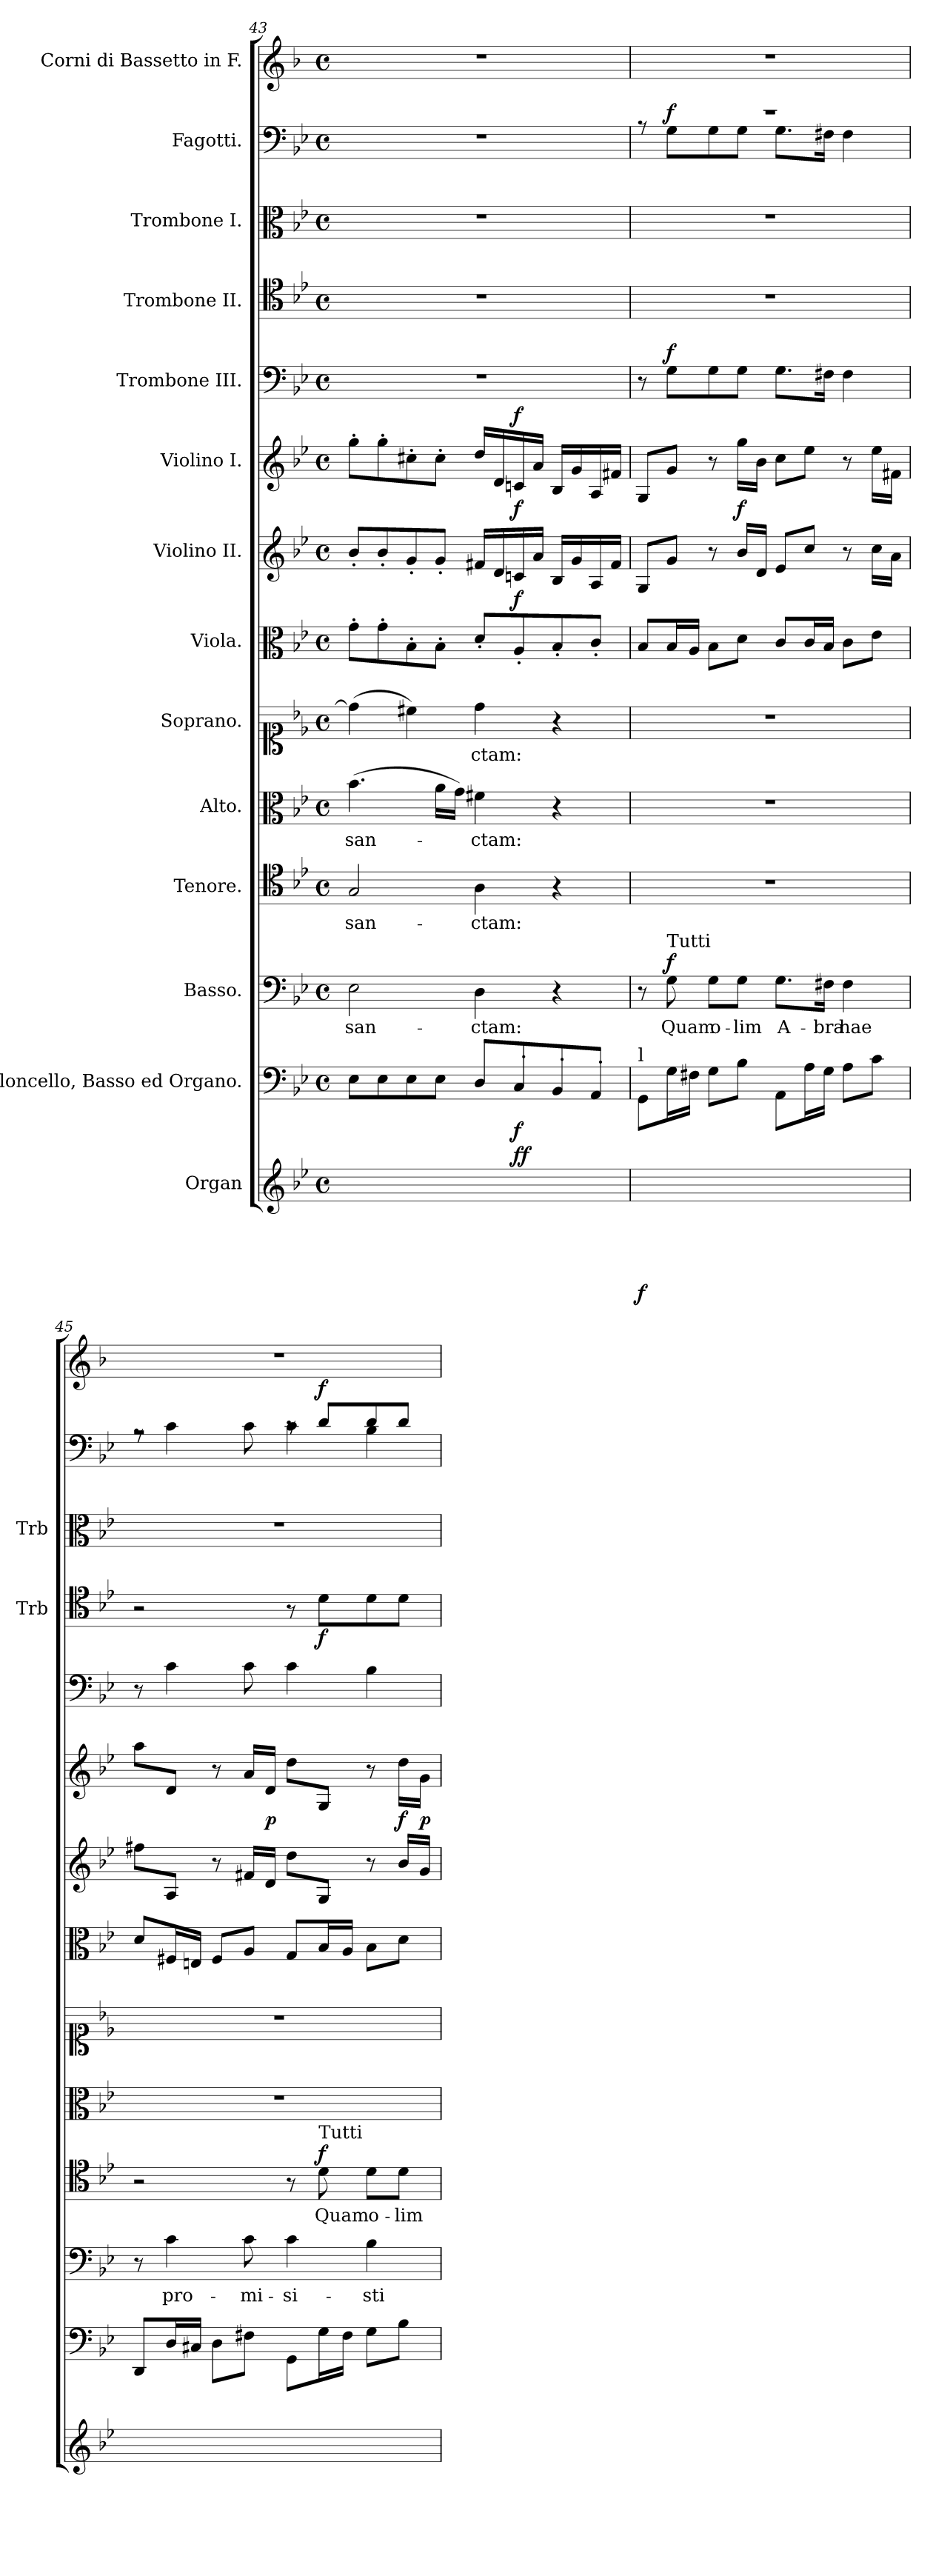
**kern	**dynam	**kern	**dynam	**kern	**text	**dynam	**kern	**text	**dynam	**kern	**text	**kern	**text	**kern	**text	**dynam	**kern	**text	**dynam	**kern	**text	**dynam	**kern	**text	**dynam	**kern	**dynam	**kern	**kern	**text	**dynam	**kern
*part14	*part14	*part13	*part13	*part12	*part12	*part12	*part11	*part11	*part11	*part10	*part10	*part9	*part9	*part8	*part8	*part8	*part7	*part7	*part7	*part6	*part6	*part6	*part5	*part5	*part5	*part4	*part4	*part3	*part2	*part2	*part2	*part1
*staff14	*staff14	*staff13	*staff13	*staff12	*staff12	*staff12	*staff11	*staff11	*staff11	*staff10	*staff10	*staff9	*staff9	*staff8	*staff8	*staff8	*staff7	*staff7	*staff7	*staff6	*staff6	*staff6	*staff5	*staff5	*staff5	*staff4	*staff4	*staff3	*staff2	*staff2	*staff2	*staff1
*I"Organ	*	*I"Violoncello, Basso ed Organo.	*	*I"Basso.	*	*	*I"Tenore.	*	*	*I"Alto.	*	*I"Soprano.	*	*I"Viola.	*	*	*I"Violino II.	*	*	*I"Violino I.	*	*	*I"Trombone III.	*	*	*I"Trombone II.	*	*I"Trombone I.	*I"Fagotti.	*	*	*I"Corni di Bassetto in F.
*	*	*	*	*	*	*	*	*	*	*	*	*	*	*	*	*	*	*	*	*	*	*	*	*	*	*I'Trb	*	*I'Trb	*	*	*	*
!!LO:PB:g=z
*clefG2	*	*clefF4	*	*clefF4	*	*	*clefC4	*	*	*clefC3	*	*clefC1	*	*clefC3	*	*	*clefG2	*	*	*clefG2	*	*	*clefF4	*	*	*clefC4	*	*clefC3	*clefF4	*	*	*clefG2
*	*	*	*	*	*	*	*	*	*	*	*	*	*	*	*	*	*	*	*	*	*	*	*	*	*	*	*	*	*	*	*	*ITrd4c7
*k[b-e-]	*	*k[b-e-]	*	*k[b-e-]	*	*	*k[b-e-]	*	*	*k[b-e-]	*	*k[b-e-]	*	*k[b-e-]	*	*	*k[b-e-]	*	*	*k[b-e-]	*	*	*k[b-e-]	*	*	*k[b-e-]	*	*k[b-e-]	*k[b-e-]	*	*	*k[b-e-]
*M4/4	*	*M4/4	*	*M4/4	*	*	*M4/4	*	*	*M4/4	*	*M4/4	*	*M4/4	*	*	*M4/4	*	*	*M4/4	*	*	*M4/4	*	*	*M4/4	*	*M4/4	*M4/4	*	*	*M4/4
*met(c)	*	*met(c)	*	*met(c)	*	*	*met(c)	*	*	*met(c)	*	*met(c)	*	*met(c)	*	*	*met(c)	*	*	*met(c)	*	*	*met(c)	*	*	*met(c)	*	*met(c)	*met(c)	*	*	*met(c)
=43	=43	=43	=43	=43	=43	=43	=43	=43	=43	=43	=43	=43	=43	=43	=43	=43	=43	=43	=43	=43	=43	=43	=43	=43	=43	=43	=43	=43	=43	=43	=43	=43
*^	*	*^	*	*	*	*	*	*	*	*	*	*	*	*	*	*	*	*	*	*	*	*	*	*	*	*	*	*	*	*	*	*
!	!	!	!	!	!	!	!LO:LY:b	!	!	!LO:LY:b	!	!	!LO:LY:b	!	!	!	!	!	!	!	!	!	!	!	!	!	!	!	!	!	!	!	!	!
4G\yy 4B-\yy 4d\yy 4e-\yy	8EE-/Lyy	.	8E-\L	8EE-\Lyy	.	2E-\	san-	.	2G/	san-	.	(>4.b-\	san-	(>4dd\]	.	8g'\L	.	.	8b-'/L	.	.	8gg'\L	.	.	1r	.	.	1r	.	1r	1r	.	.	1r
.	8EE-/yy	.	8E-\	8EE-\yy	.	.	.	.	.	.	.	.	.	.	.	8g'\	.	.	8b-'/	.	.	8gg'\	.	.	.	.	.	.	.	.	.	.	.	.
4c#X\yy 4e-\yy 4g\yy	8EE-/yy	.	8E-\	8EE-\yy	.	.	.	.	.	.	.	.	.	4cc#X\)	.	8B-'\	.	.	8g'/	.	.	8cc#X'\	.	.	.	.	.	.	.	.	.	.	.	.
.	8EE-/Jyy	.	8E-\J	8EE-\Jyy	.	.	.	.	.	.	.	16a\LL	.	.	.	8B-'\J	.	.	8g'/J	.	.	8cc#'\J	.	.	.	.	.	.	.	.	.	.	.	.
.	.	.	.	.	.	.	.	.	.	.	.	16g\JJ)	.	.	.	.	.	.	.	.	.	.	.	.	.	.	.	.	.	.	.	.	.	.
!	!	!	!	!	!	!	!LO:LY:b	!	!	!LO:LY:b	!	!	!LO:LY:b	!	!LO:LY:b	!	!	!	!	!	!	!	!	!	!	!	!	!	!	!	!	!	!	!
8d\yy 8f#X\yy 8a\yyL	8DD/Lyy	.	8D/L	8DD/Lyy	.	4D\	-ctam:	.	4A\	-ctam:	.	4f#X\	-ctam:	4dd\	-ctam:	8d'/L	.	.	16f#X/LL	.	.	16dd/LL	.	.	.	.	.	.	.	.	.	.	.	.
.	.	.	.	.	.	.	.	.	.	.	.	.	.	.	.	.	.	.	16d/	.	.	16d/	.	.	.	.	.	.	.	.	.	.	.	.
!	!	!LO:DY:b	!	!	!	!	!	!	!	!	!	!	!	!	!	!	!	!	!	!	!	!	!	!	!	!	!	!	!	!	!	!	!	!
!	!	!LO:DY:n=1:a	!	!	!LO:DY:b	!	!	!	!	!	!	!	!	!	!	!	!	!LO:DY:b	!	!	!LO:DY:b	!	!	!LO:DY:b	!	!	!	!	!	!	!	!	!	!
8A\yy 8cn\yy [8d\yy	8CC/yy	f f	8C'/	8CC'/yy	f	.	.	.	.	.	.	.	.	.	.	8A'/	.	f	16cn/	.	f	16cn/	.	f	.	.	.	.	.	.	.	.	.	.
.	.	.	.	.	.	.	.	.	.	.	.	.	.	.	.	.	.	.	16a/JJ	.	.	16a/JJ	.	.	.	.	.	.	.	.	.	.	.	.
8B-\yy 8d\yy_ 8en\yy	8BBB-/yy	.	8BB-'/	8BBB-'/yy	.	4r	.	.	4r	.	.	4r	.	4r	.	8B-'/	.	.	16B-/LL	.	.	16B-/LL	.	.	.	.	.	.	.	.	.	.	.	.
.	.	.	.	.	.	.	.	.	.	.	.	.	.	.	.	.	.	.	16g/	.	.	16g/	.	.	.	.	.	.	.	.	.	.	.	.
8c\yy 8d\yy] 8f#\yyJ	8AAA/Jyy	.	8AA'/J	8AAA'/Jyy	.	.	.	.	.	.	.	.	.	.	.	8c'/J	.	.	16A/	.	.	16A/	.	.	.	.	.	.	.	.	.	.	.	.
.	.	.	.	.	.	.	.	.	.	.	.	.	.	.	.	.	.	.	16f#/JJ	.	.	16f#X/JJ	.	.	.	.	.	.	.	.	.	.	.	.
=44	=44	=44	=44	=44	=44	=44	=44	=44	=44	=44	=44	=44	=44	=44	=44	=44	=44	=44	=44	=44	=44	=44	=44	=44	=44	=44	=44	=44	=44	=44	=44	=44	=44	=44
!	!	!	!LO:TX:a:t=l	!	!	!	!	!	!	!	!	!	!	!	!	!	!	!	!	!	!	!	!	!	!	!	!	!	!	!	!	!	!	!
!	!	!LO:DY:b	!	!	!	!	!	!	!	!	!	!	!	!	!	!	!LO:LY:b	!	!	!LO:LY:b	!	!	!LO:LY:b	!	!	!	!	!	!	!	!	!	!	!
*	*	*	*	*	*	*	*	*	*	*	*	*	*	*	*	*	*	*	*	*	*	*	*	*	*	*	*	*	*	*	*^	*	*	*
8.G\yy 8.B-\yy 8.d\yy 8.g\yyL	8GGG/Lyy	f	8GG\L	8GGG\Lyy	.	8r	.	.	1r	.	.	1r	.	1r	.	8B-/L	.	.	8G/L	.	.	8G/L	.	.	8r	.	.	1r	.	1r	1r	8rA	.	.	1r
!	!	!	!	!	!	!LO:TX:a:t=Tutti	!	!	!	!	!	!	!	!	!	!	!	!	!	!	!	!	!	!	!	!	!	!	!	!	!	!	!	!	!
!	!	!	!	!	!	!	!LO:LY:b	!LO:DY:a	!	!	!	!	!	!	!	!	!	!	!	!	!	!	!	!	!	!	!LO:DY:b	!	!	!	!	!	!	!LO:DY:b	!
.	16GG/Lyy	.	16G\L	16GG\Lyy	.	8G\	Quam	f	.	.	.	.	.	.	.	16B-/L	.	.	8g/J	.	.	8g/J	.	.	8G\L	.	f	.	.	.	.	8G\L	.	f	.
16F#X\yy 16B-\yy 16d\yy 16f#X\yyJk	16FF#X/JJyy	.	16F#X\JJ	16FF#X\JJyy	.	.	.	.	.	.	.	.	.	.	.	16A/JJ	.	.	.	.	.	.	.	.	.	.	.	.	.	.	.	.	.	.	.
!	!	!	!	!	!	!	!LO:LY:b	!	!	!	!	!	!	!	!	!	!	!	!	!	!	!	!	!	!	!LO:LY:b	!	!	!	!	!	!	!	!	!
8G\yy 8B-\yy 8d\yyL	8GG/Lyy	.	8G\L	8GG\Lyy	.	8G\L	o-	.	.	.	.	.	.	.	.	8B-\L	.	.	8r	.	.	8r	.	.	8G\	.	.	.	.	.	.	8G\	.	.	.
!	!	!	!	!	!	!	!LO:LY:b	!	!	!	!	!	!	!	!	!	!	!	!	!	!LO:DY:b	!	!	!	!	!	!	!	!	!	!	!	!	!	!
8B-\yy 8d\yy 8g\yyJ	8BB-/Jyy	.	8B-\J	8BB-\Jyy	.	8G\J	-lim	.	.	.	.	.	.	.	.	8d\J	.	.	16b-/LL	.	f	16gg\LL	.	.	8G\J	.	.	.	.	.	.	8G\J	.	.	.
.	.	.	.	.	.	.	.	.	.	.	.	.	.	.	.	.	.	.	16d/JJ	.	.	16b-\JJ	.	.	.	.	.	.	.	.	.	.	.	.	.
!	!	!	!	!	!	!	!LO:LY:b	!	!	!	!	!	!	!	!	!	!	!	!	!	!	!	!	!	!	!	!	!	!	!	!	!	!LO:LY:b	!	!
4A\yy 4c\yy 4e-\yy 4g\yy	8AAA/Lyy	.	8AA\L	8AAA\Lyy	.	8.G\L	A-	.	.	.	.	.	.	.	.	8c/L	.	.	8e-/L	.	.	8cc\L	.	.	8.G\L	.	.	.	.	.	.	8.G\L	.	.	.
.	16AA/Lyy	.	16A\L	16AA\Lyy	.	.	.	.	.	.	.	.	.	.	.	16c/L	.	.	8cc/J	.	.	8ee-\J	.	.	.	.	.	.	.	.	.	.	.	.	.
!	!	!	!	!	!	!	!LO:LY:b	!	!	!	!	!	!	!	!	!	!	!	!	!	!	!	!	!	!	!	!	!	!	!	!	!	!	!	!
.	16GG/JJyy	.	16G\JJ	16GG\JJyy	.	16F#X\Jk	-bra	.	.	.	.	.	.	.	.	16B-/JJ	.	.	.	.	.	.	.	.	16F#X\Jk	.	.	.	.	.	.	16F#X\Jk	.	.	.
!	!	!	!	!	!	!	!LO:LY:b	!	!	!	!	!	!	!	!	!	!	!	!	!	!	!	!	!	!	!	!	!	!	!	!	!	!	!	!
4A\yy 4c\yy 4f#\yy	8AA/Lyy	.	8A\L	8AA\Lyy	.	4F#\	hae	.	.	.	.	.	.	.	.	8c\L	.	.	8r	.	.	8r	.	.	4F#\	.	.	.	.	.	.	4F#\	.	.	.
.	8C/Jyy	.	8c\J	8C\Jyy	.	.	.	.	.	.	.	.	.	.	.	8e-\J	.	.	16cc\LL	.	.	16ee-\LL	.	.	.	.	.	.	.	.	.	.	.	.	.
.	.	.	.	.	.	.	.	.	.	.	.	.	.	.	.	.	.	.	16a\JJ	.	.	16f#X\JJ	.	.	.	.	.	.	.	.	.	.	.	.	.
=45	=45	=45	=45	=45	=45	=45	=45	=45	=45	=45	=45	=45	=45	=45	=45	=45	=45	=45	=45	=45	=45	=45	=45	=45	=45	=45	=45	=45	=45	=45	=45	=45	=45	=45	=45
4.d\yy 4.f#X\yy 4.a\yy 4.cc\yy	8DDD/Lyy	.	8DD/L	8DDD/Lyy	.	8r	.	.	2r	.	.	1r	.	1r	.	8d/L	.	.	8ff#X\L	.	.	8aa\L	.	.	8r	.	.	2r	.	1r	2rA	8rA	.	.	1r
!	!	!	!	!	!	!	!LO:LY:b	!	!	!	!	!	!	!	!	!	!	!	!	!	!	!	!	!	!	!	!	!	!	!	!	!	!	!	!
.	16DD/Lyy	.	16D/L	16DD/Lyy	.	4c\	pro-	.	.	.	.	.	.	.	.	16F#X/L	.	.	8A/J	.	.	8d/J	.	.	4c\	.	.	.	.	.	.	4c\	.	.	.
.	16CC#X/JJyy	.	16C#X/JJ	16CC#X/JJyy	.	.	.	.	.	.	.	.	.	.	.	16En/JJ	.	.	.	.	.	.	.	.	.	.	.	.	.	.	.	.	.	.	.
.	8DD/Lyy	.	8D\L	8DD\Lyy	.	.	.	.	.	.	.	.	.	.	.	8F#/L	.	.	8r	.	.	8r	.	.	.	.	.	.	.	.	.	.	.	.	.
!	!	!	!	!	!	!	!LO:LY:b	!	!	!	!	!	!	!	!	!	!	!	!	!	!	!	!	!	!	!	!	!	!	!	!	!	!	!	!
8c\yy 8d\yy 8f#\yy	8FF#X/Jyy	.	8F#X\J	8FF#X\Jyy	.	8c\	-mi-	.	.	.	.	.	.	.	.	8A/J	.	.	16f#X/LL	.	.	16a/LL	.	.	8c\	.	.	.	.	.	.	8c\	.	.	.
!	!	!	!	!	!	!	!	!	!	!	!	!	!	!	!	!	!	!	!	!	!LO:DY:b	!	!	!	!	!	!	!	!	!	!	!	!	!	!
.	.	.	.	.	.	.	.	.	.	.	.	.	.	.	.	.	.	.	16d/JJ	.	p	16d/JJ	.	.	.	.	.	.	.	.	.	.	.	.	.
!	!	!	!	!	!	!	!LO:LY:b	!	!	!	!	!	!	!	!	!	!	!	!	!	!LO:DY:a	!	!	!LO:DY:a	!	!	!	!	!	!	!	!	!	!	!
[4G\yy 4c\yy [4d\yy	8GGG/Lyy	.	8GG\L	8GGG\Lyy	.	4c\	-si-	.	8r	.	.	.	.	.	.	8G/L	.	.	8dd\L	.	other-dynamics	8dd\L	.	other-dynamics	4c\	.	.	8r	.	.	8rc	4c\	.	.	.
!	!	!	!	!	!	!	!	!	!LO:TX:a:t=Tutti	!	!	!	!	!	!	!	!	!	!	!	!	!	!	!	!	!	!	!	!	!	!	!	!	!	!
!	!	!	!	!	!	!	!	!	!	!LO:LY:b	!LO:DY:a	!	!	!	!	!	!	!	!	!	!	!	!	!	!	!	!	!	!LO:DY:b	!	!	!	!	!LO:DY:a	!
.	16GG/Lyy	.	16G\L	16GG\Lyy	.	.	.	.	8d\	Quam	f	.	.	.	.	16B-/L	.	.	8G/J	.	.	8G/J	.	.	.	.	.	8d\L	f	.	8d/L	.	.	f	.
.	16FF#/JJyy	.	16F#\JJ	16FF#\JJyy	.	.	.	.	.	.	.	.	.	.	.	16A/JJ	.	.	.	.	.	.	.	.	.	.	.	.	.	.	.	.	.	.	.
!	!	!	!	!	!	!	!LO:LY:b	!	!	!LO:LY:b	!	!	!	!	!	!	!	!	!	!	!	!	!	!	!	!	!	!	!	!	!	!	!	!	!
4G\yy] 4B-\yy 4d\yy]	8GG/Lyy	.	8G\L	8GG\Lyy	.	4B-\	-sti	.	8d\L	o-	.	.	.	.	.	8B-\L	.	.	8r	.	.	8r	.	.	4B-\	.	.	8d\	.	.	8d/	4B-\	.	.	.
!	!	!	!	!	!	!	!	!	!	!LO:LY:b	!	!	!	!	!	!	!	!	!	!	!LO:DY:b	!	!	!	!	!	!	!	!	!	!	!	!	!	!
.	8BB-/Jyy	.	8B-\J	8BB-\Jyy	.	.	.	.	8d\J	-lim	.	.	.	.	.	8d\J	.	.	16b-/LL	.	f	16dd\LL	.	.	.	.	.	8d\J	.	.	8d/J	.	.	.	.
!	!	!	!	!	!	!	!	!	!	!	!	!	!	!	!	!	!	!	!	!	!LO:DY:b	!	!	!	!	!	!	!	!	!	!	!	!	!	!
.	.	.	.	.	.	.	.	.	.	.	.	.	.	.	.	.	.	.	16g/JJ	.	p	16g\JJ	.	.	.	.	.	.	.	.	.	.	.	.	.
*v	*v	*	*	*	*	*	*	*	*	*	*	*	*	*	*	*	*	*	*	*	*	*	*	*	*	*	*	*	*	*	*v	*v	*	*	*
*	*	*v	*v	*	*	*	*	*	*	*	*	*	*	*	*	*	*	*	*	*	*	*	*	*	*	*	*	*	*	*	*	*	*
=	=	=	=	=	=	=	=	=	=	=	=	=	=	=	=	=	=	=	=	=	=	=	=	=	=	=	=	=	=	=	=	=
*-	*-	*-	*-	*-	*-	*-	*-	*-	*-	*-	*-	*-	*-	*-	*-	*-	*-	*-	*-	*-	*-	*-	*-	*-	*-	*-	*-	*-	*-	*-	*-	*-
